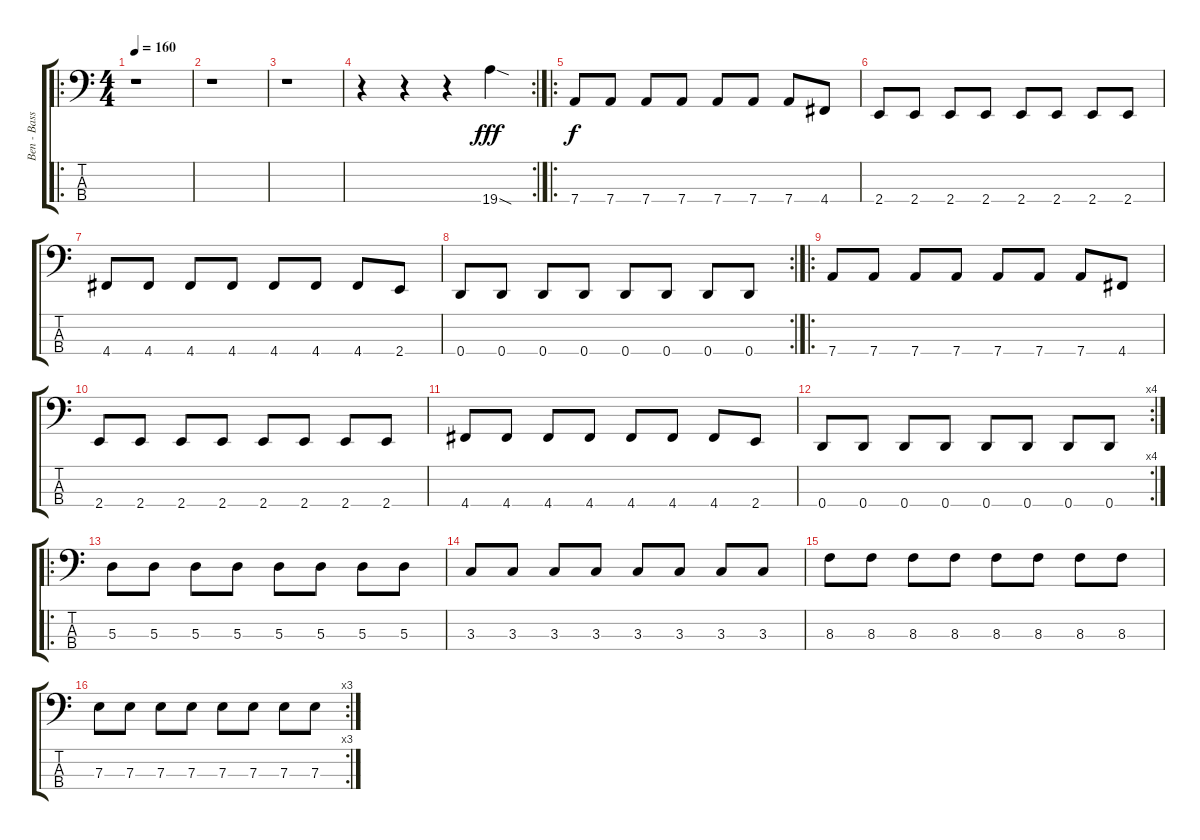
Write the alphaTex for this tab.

\track ("Ben - Bass" "Ben - Bass") {instrument electricbasspick}
\staff {score tabs}
\tuning (G2 D2 A1 D1) {hide}
\ro
\ts (4 4)
\tempo 160
\clef f4
\ks c
r.1{dy fff instrument electricbasspick} |
r.1 |
r.1 |
\rc 2
r.4 r.4 r.4 19.4{sod}.4 |
\ro
7.4.8{dy f} 7.4.8 7.4.8 7.4.8 7.4.8 7.4.8 7.4.8 4.4.8 |
2.4.8 2.4.8 2.4.8 2.4.8 2.4.8 2.4.8 2.4.8 2.4.8 |
4.4.8 4.4.8 4.4.8 4.4.8 4.4.8 4.4.8 4.4.8 2.4.8 |
\rc 2
0.4.8 0.4.8 0.4.8 0.4.8 0.4.8 0.4.8 0.4.8 0.4.8 |
\ro
7.4.8 7.4.8 7.4.8 7.4.8 7.4.8 7.4.8 7.4.8 4.4.8 |
2.4.8 2.4.8 2.4.8 2.4.8 2.4.8 2.4.8 2.4.8 2.4.8 |
4.4.8 4.4.8 4.4.8 4.4.8 4.4.8 4.4.8 4.4.8 2.4.8 |
\rc 4
0.4.8 0.4.8 0.4.8 0.4.8 0.4.8 0.4.8 0.4.8 0.4.8 |
\ro
5.3.8 5.3.8 5.3.8 5.3.8 5.3.8 5.3.8 5.3.8 5.3.8 |
3.3.8 3.3.8 3.3.8 3.3.8 3.3.8 3.3.8 3.3.8 3.3.8 |
8.3.8 8.3.8 8.3.8 8.3.8 8.3.8 8.3.8 8.3.8 8.3.8 |
\rc 3
7.3.8 7.3.8 7.3.8 7.3.8 7.3.8 7.3.8 7.3.8 7.3.8
